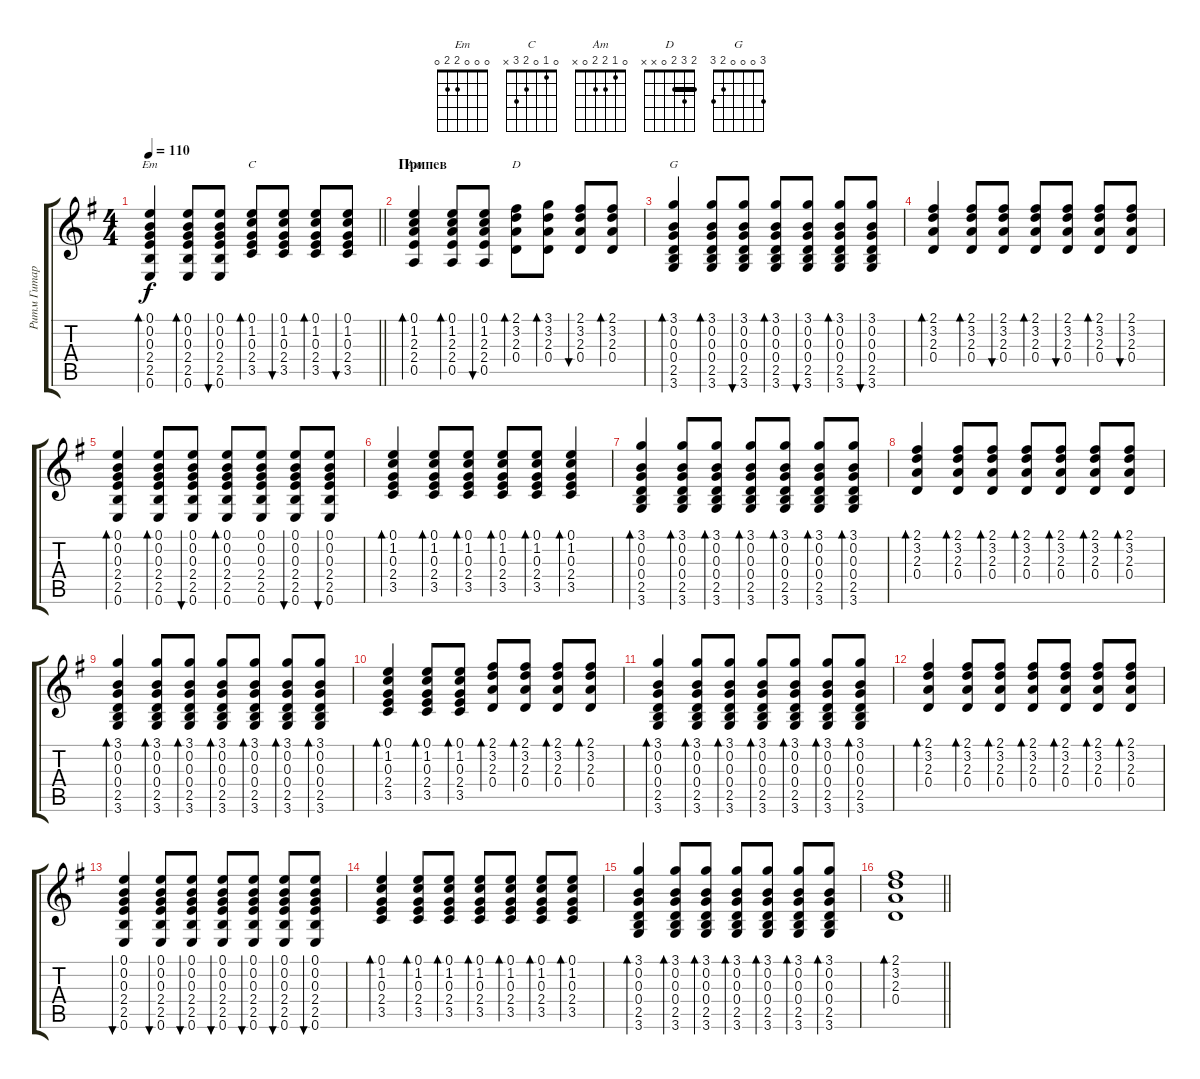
\track ("Ритм Гитара" "Ритм Гитар") {instrument acousticguitarsteel}
\staff {score tabs}
\tuning (E4 B3 G3 D3 A2 E2) {hide}
\chord ("Em" 0 0 0 2 2 0)
\chord ("C" 0 1 0 2 3 x)
\chord ("Am" 0 1 2 2 0 x)
\chord ("D" 2 3 2 0 x x) {barre 2}
\chord ("G" 3 0 0 0 2 3)
\ts (4 4)
\tempo 110
\clef g2
\barLineRight lightlight
\ks eminor
(0.1 0.2 0.3 2.4 2.5 0.6).4{bd 30 ch "Em" dy f} (0.1 0.2 0.3 2.4 2.5 0.6).8{bd 30} (0.1 0.2 0.3 2.4 2.5 0.6).8{bu 30} (0.1 1.2 0.3 2.4 3.5).8{bd 30 ch "C"} (0.1 1.2 0.3 2.4 3.5).8{bu 30} (0.1 1.2 0.3 2.4 3.5).8{bd 30} (0.1 1.2 0.3 2.4 3.5).8{bu 30} |
\section ("" "Припев")
(0.1 1.2 2.3 2.4 0.5).4{bd 30 ch "Am"} (0.1 1.2 2.3 2.4 0.5).8{bd 30} (0.1 1.2 2.3 2.4 0.5).8{bu 30} (2.1 3.2 2.3 0.4).8{bd 30 ch "D"} (3.1 3.2 2.3 0.4).8{bd 30} (2.1 3.2 2.3 0.4).8{bu 30} (2.1 3.2 2.3 0.4).8{bd 30} |
(3.1 0.2 0.3 0.4 2.5 3.6).4{bd 30 ch "G"} (3.1 0.2 0.3 0.4 2.5 3.6).8{bd 30} (3.1 0.2 0.3 0.4 2.5 3.6).8{bu 30} (3.1 0.2 0.3 0.4 2.5 3.6).8{bd 30} (3.1 0.2 0.3 0.4 2.5 3.6).8{bu 30} (3.1 0.2 0.3 0.4 2.5 3.6).8{bd 30} (3.1 0.2 0.3 0.4 2.5 3.6).8{bu 30} |
(2.1 3.2 2.3 0.4).4{bd 30} (2.1 3.2 2.3 0.4).8{bd 30} (2.1 3.2 2.3 0.4).8{bu 30} (2.1 3.2 2.3 0.4).8{bd 30} (2.1 3.2 2.3 0.4).8{bu 30} (2.1 3.2 2.3 0.4).8{bd 30} (2.1 3.2 2.3 0.4).8{bu 60} |
(0.1 0.2 0.3 2.4 2.5 0.6).4{bd 30} (0.1 0.2 0.3 2.4 2.5 0.6).8{bd 30} (0.1 0.2 0.3 2.4 2.5 0.6).8{bu 30} (0.1 0.2 0.3 2.4 2.5 0.6).8{bd 30} (0.1 0.2 0.3 2.4 2.5 0.6).8 (0.1 0.2 0.3 2.4 2.5 0.6).8{bu 30} (0.1 0.2 0.3 2.4 2.5 0.6).8{bu 60} |
(0.1 1.2 0.3 2.4 3.5).4{bd 30} (0.1 1.2 0.3 2.4 3.5).8{bd 30} (0.1 1.2 0.3 2.4 3.5).8{bd 30} (0.1 1.2 0.3 2.4 3.5).8{bd 30} (0.1 1.2 0.3 2.4 3.5).8{bd 30} (0.1 1.2 0.3 2.4 3.5).4{bd 30} |
(3.1 0.2 0.3 0.4 2.5 3.6).4{bd 30} (3.1 0.2 0.3 0.4 2.5 3.6).8{bd 30} (3.1 0.2 0.3 0.4 2.5 3.6).8{bd 30} (3.1 0.2 0.3 0.4 2.5 3.6).8{bd 30} (3.1 0.2 0.3 0.4 2.5 3.6).8{bd 30} (3.1 0.2 0.3 0.4 2.5 3.6).8{bd 30} (3.1 0.2 0.3 0.4 2.5 3.6).8{bd 30} |
(2.1 3.2 2.3 0.4).4{bd 30} (2.1 3.2 2.3 0.4).8{bd 30} (2.1 3.2 2.3 0.4).8{bd 30} (2.1 3.2 2.3 0.4).8{bd 30} (2.1 3.2 2.3 0.4).8{bd 30} (2.1 3.2 2.3 0.4).8{bd 30} (2.1 3.2 2.3 0.4).8{bd 30} |
(3.1 0.2 0.3 0.4 2.5 3.6).4{bd 30} (3.1 0.2 0.3 0.4 2.5 3.6).8{bd 30} (3.1 0.2 0.3 0.4 2.5 3.6).8{bd 30} (3.1 0.2 0.3 0.4 2.5 3.6).8{bd 30} (3.1 0.2 0.3 0.4 2.5 3.6).8{bd 30} (3.1 0.2 0.3 0.4 2.5 3.6).8{bd 30} (3.1 0.2 0.3 0.4 2.5 3.6).8{bd 30} |
(0.1 1.2 0.3 2.4 3.5).4{bd 30} (0.1 1.2 0.3 2.4 3.5).8{bd 30} (0.1 1.2 0.3 2.4 3.5).8{bd 30} (2.1 3.2 2.3 0.4).8{bd 30} (2.1 3.2 2.3 0.4).8{bd 30} (2.1 3.2 2.3 0.4).8{bd 30} (2.1 3.2 2.3 0.4).8{bd 30} |
(3.1 0.2 0.3 0.4 2.5 3.6).4{bd 30} (3.1 0.2 0.3 0.4 2.5 3.6).8{bd 30} (3.1 0.2 0.3 0.4 2.5 3.6).8{bd 30} (3.1 0.2 0.3 0.4 2.5 3.6).8{bd 30} (3.1 0.2 0.3 0.4 2.5 3.6).8{bd 30} (3.1 0.2 0.3 0.4 2.5 3.6).8{bd 30} (3.1 0.2 0.3 0.4 2.5 3.6).8{bd 30} |
(2.1 3.2 2.3 0.4).4{bd 30} (2.1 3.2 2.3 0.4).8{bd 30} (2.1 3.2 2.3 0.4).8{bd 30} (2.1 3.2 2.3 0.4).8{bd 30} (2.1 3.2 2.3 0.4).8{bd 30} (2.1 3.2 2.3 0.4).8{bd 30} (2.1 3.2 2.3 0.4).8{bd 30} |
(0.1 0.2 0.3 2.4 2.5 0.6).4{bu 60} (0.1 0.2 0.3 2.4 2.5 0.6).8{bu 60} (0.1 0.2 0.3 2.4 2.5 0.6).8{bu 60} (0.1 0.2 0.3 2.4 2.5 0.6).8{bu 60} (0.1 0.2 0.3 2.4 2.5 0.6).8{bu 60} (0.1 0.2 0.3 2.4 2.5 0.6).8{bu 60} (0.1 0.2 0.3 2.4 2.5 0.6).8{bu 60} |
(0.1 1.2 0.3 2.4 3.5).4{bd 30} (0.1 1.2 0.3 2.4 3.5).8{bd 30} (0.1 1.2 0.3 2.4 3.5).8{bd 30} (0.1 1.2 0.3 2.4 3.5).8{bd 30} (0.1 1.2 0.3 2.4 3.5).8{bd 30} (0.1 1.2 0.3 2.4 3.5).8{bd 30} (0.1 1.2 0.3 2.4 3.5).8{bd 30} |
(3.1 0.2 0.3 0.4 2.5 3.6).4{bd 30} (3.1 0.2 0.3 0.4 2.5 3.6).8{bd 30} (3.1 0.2 0.3 0.4 2.5 3.6).8{bd 30} (3.1 0.2 0.3 0.4 2.5 3.6).8{bd 30} (3.1 0.2 0.3 0.4 2.5 3.6).8{bd 30} (3.1 0.2 0.3 0.4 2.5 3.6).8{bd 30} (3.1 0.2 0.3 0.4 2.5 3.6).8{bd 30} |
\barLineRight lightlight
(2.1 3.2 2.3 0.4).1{bd 30 volume 8}
